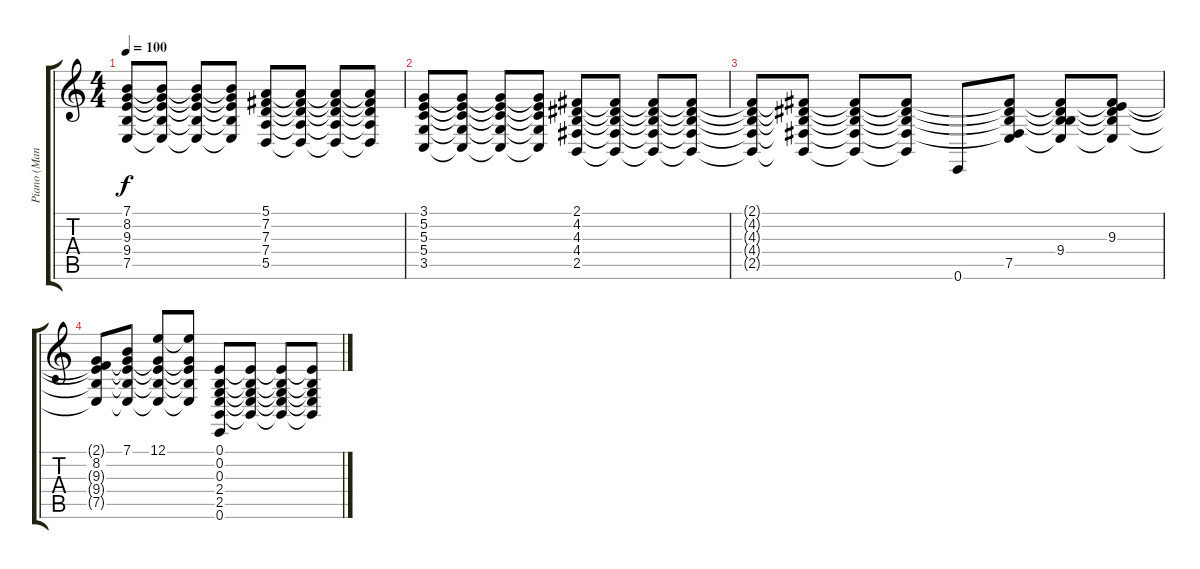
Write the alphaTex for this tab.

\track ("Piano (Mano Izquierda)" "Piano (Man") {instrument electricgrandpiano}
\staff {score tabs}
\tuning (E4 B3 G3 D3 A2 E2) {hide}
\ts (4 4)
\tempo 100
\clef g2
\ks c
(7.1 8.2 9.3 9.4 7.5).8{dy f} (7.1{t} 8.2{t} 9.3{t} 9.4{t} 7.5{t}).8 (7.1{t} 8.2{t} 9.3{t} 9.4{t} 7.5{t}).8 (7.1{t} 8.2{t} 9.3{t} 9.4{t} 7.5{t}).8 (5.1 7.2 7.3 7.4 5.5).8 (5.1{t} 7.2{t} 7.3{t} 7.4{t} 5.5{t}).8 (5.1{t} 7.2{t} 7.3{t} 7.4{t} 5.5{t}).8 (5.1{t} 7.2{t} 7.3{t} 7.4{t} 5.5{t}).8 |
(3.1 5.2 5.3 5.4 3.5).8 (3.1{t} 5.2{t} 5.3{t} 5.4{t} 3.5{t}).8 (3.1{t} 5.2{t} 5.3{t} 5.4{t} 3.5{t}).8 (3.1{t} 5.2{t} 5.3{t} 5.4{t} 3.5{t}).8 (2.1 4.2 4.3 4.4 2.5).8 (2.1{t} 4.2{t} 4.3{t} 4.4{t} 2.5{t}).8 (2.1{t} 4.2{t} 4.3{t} 4.4{t} 2.5{t}).8 (2.1{t} 4.2{t} 4.3{t} 4.4{t} 2.5{t}).8 |
(2.1{t} 4.2{t} 4.3{t} 4.4{t} 2.5{t}).8 (2.1{t} 4.2{t} 4.3{t} 4.4{t} 2.5{t}).8 (2.1{t} 4.2{t} 4.3{t} 4.4{t} 2.5{t}).8 (2.1{t} 4.2{t} 4.3{t} 4.4{t} 2.5{t}).8 0.6.8 (2.1{t} 4.2{t} 4.3{t} 4.4{t} 7.5).8 (2.1{t} 4.2{t} 4.3{t} 9.4 7.5{t}).8 (2.1{t} 4.2{t} 9.3 9.4{t} 7.5{t}).8 |
(2.1{t} 8.2 9.3{t} 9.4{t} 7.5{t}).8{volume 0} (7.1 8.2{t} 9.3{t} 9.4{t} 7.5{t}).8 (12.1 8.2{t} 9.3{t} 9.4{t} 7.5{t}).8 (12.1{t} 8.2{t} 9.3{t} 9.4{t} 7.5{t}).8 (0.1 0.2 0.3 2.4 2.5 0.6).8 (0.1{t} 0.2{t} 0.3{t} 2.4{t} 2.5{t}).8 (0.1{t} 0.2{t} 0.3{t} 2.4{t} 2.5{t}).8 (0.1{t} 0.2{t} 0.3{t} 2.4{t} 2.5{t}).8
